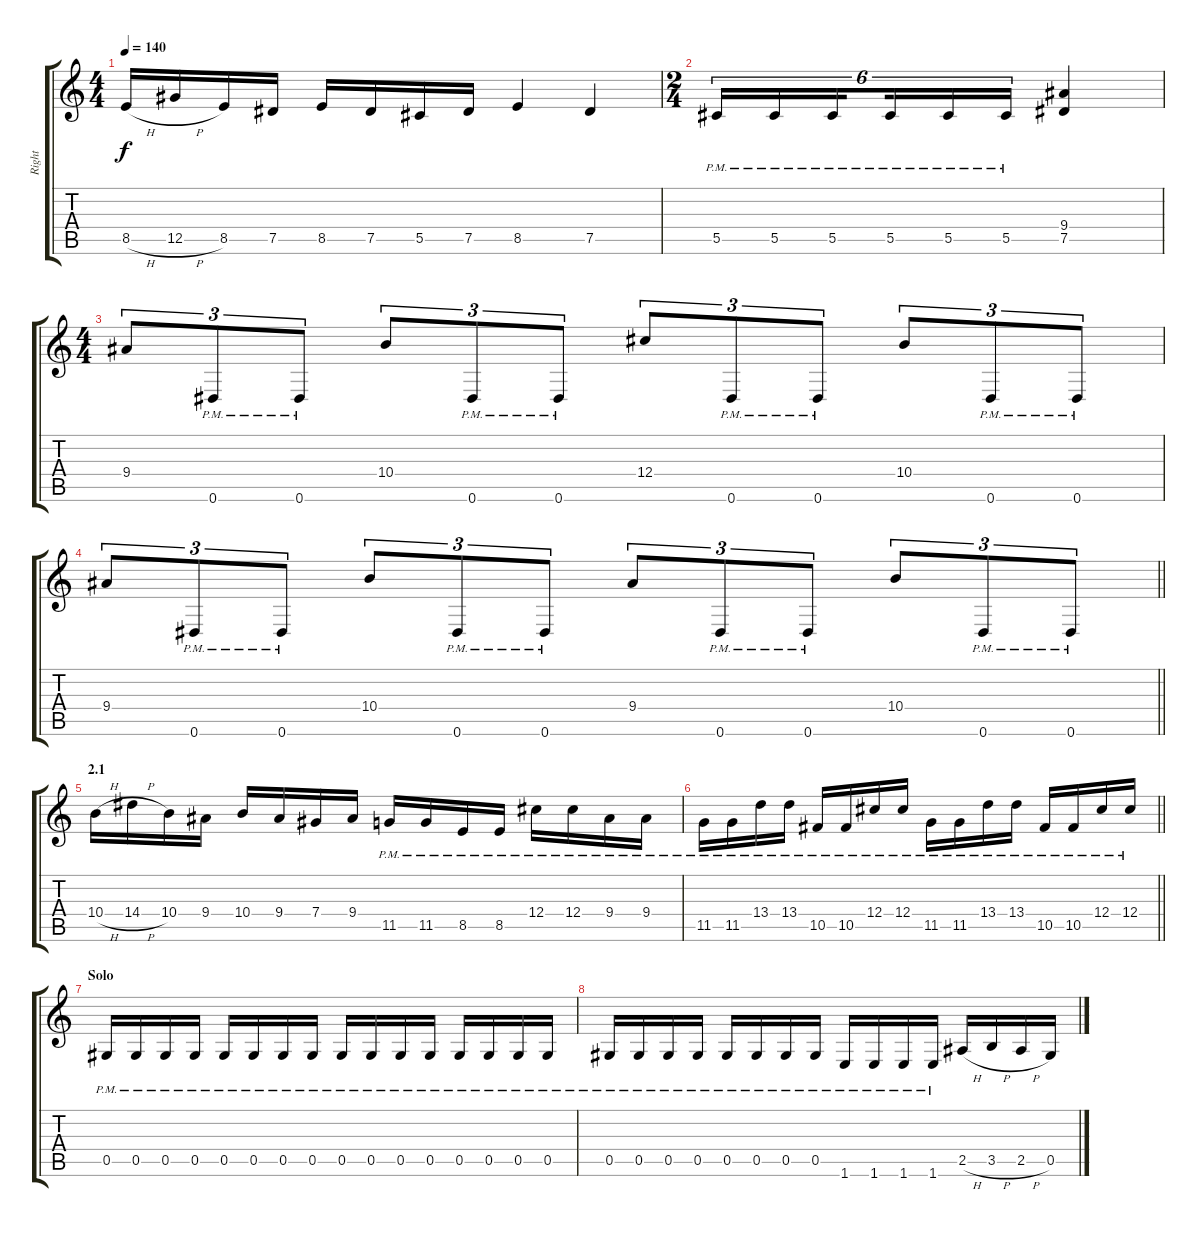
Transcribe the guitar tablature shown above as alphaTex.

\track ("Right" "Right") {instrument distortionguitar}
\staff {score tabs}
\tuning (Eb4 Bb3 Gb3 Db3 Ab2 Eb2) {hide}
\ts (4 4)
\tempo 140
\clef g2
\ks c
8.5{h}.16{dy f} 12.5{h}.16 8.5.16 7.5.16 8.5.16 7.5.16 5.5.16 7.5.16 8.5.4 7.5.4 |
\ts (2 4)
5.5{pm}.16{tu (6 4)} 5.5{pm}.16{tu (6 4)} 5.5{pm}.16{tu (6 4) beam splitsecondary} 5.5{pm}.16{tu (6 4)} 5.5{pm}.16{tu (6 4)} 5.5{pm}.16{tu (6 4)} (9.4 7.5).4 |
\ts (4 4)
9.4.8{tu (3 2)} 0.6{pm}.8{tu (3 2)} 0.6{pm}.8{tu (3 2)} 10.4.8{tu (3 2)} 0.6{pm}.8{tu (3 2)} 0.6{pm}.8{tu (3 2)} 12.4.8{tu (3 2)} 0.6{pm}.8{tu (3 2)} 0.6{pm}.8{tu (3 2)} 10.4.8{tu (3 2)} 0.6{pm}.8{tu (3 2)} 0.6{pm}.8{tu (3 2)} |
\barLineRight lightlight
9.4.8{tu (3 2)} 0.6{pm}.8{tu (3 2)} 0.6{pm}.8{tu (3 2)} 10.4.8{tu (3 2)} 0.6{pm}.8{tu (3 2)} 0.6{pm}.8{tu (3 2)} 9.4.8{tu (3 2)} 0.6{pm}.8{tu (3 2)} 0.6{pm}.8{tu (3 2)} 10.4.8{tu (3 2)} 0.6{pm}.8{tu (3 2)} 0.6{pm}.8{tu (3 2)} |
\section ("" "2.1")
10.4{h}.16 14.4{h}.16 10.4.16 9.4.16 10.4.16 9.4.16 7.4.16 9.4.16 11.5{pm}.16 11.5{pm}.16 8.5{pm}.16 8.5{pm}.16 12.4{pm}.16 12.4{pm}.16 9.4{pm}.16 9.4{pm}.16 |
\barLineRight lightlight
11.5{pm}.16 11.5{pm}.16 13.4{pm}.16 13.4{pm}.16 10.5{pm}.16 10.5{pm}.16 12.4{pm}.16 12.4{pm}.16 11.5{pm}.16 11.5{pm}.16 13.4{pm}.16 13.4{pm}.16 10.5{pm}.16 10.5{pm}.16 12.4{pm}.16 12.4{pm}.16 |
\section ("" "Solo")
0.5{pm}.16 0.5{pm}.16 0.5{pm}.16 0.5{pm}.16 0.5{pm}.16 0.5{pm}.16 0.5{pm}.16 0.5{pm}.16 0.5{pm}.16 0.5{pm}.16 0.5{pm}.16 0.5{pm}.16 0.5{pm}.16 0.5{pm}.16 0.5{pm}.16 0.5{pm}.16 |
0.5{pm}.16 0.5{pm}.16 0.5{pm}.16 0.5{pm}.16 0.5{pm}.16 0.5{pm}.16 0.5{pm}.16 0.5{pm}.16 1.6{pm}.16 1.6{pm}.16 1.6{pm}.16 1.6{pm}.16 2.5{h}.16 3.5{h}.16 2.5{h}.16 0.5.16
